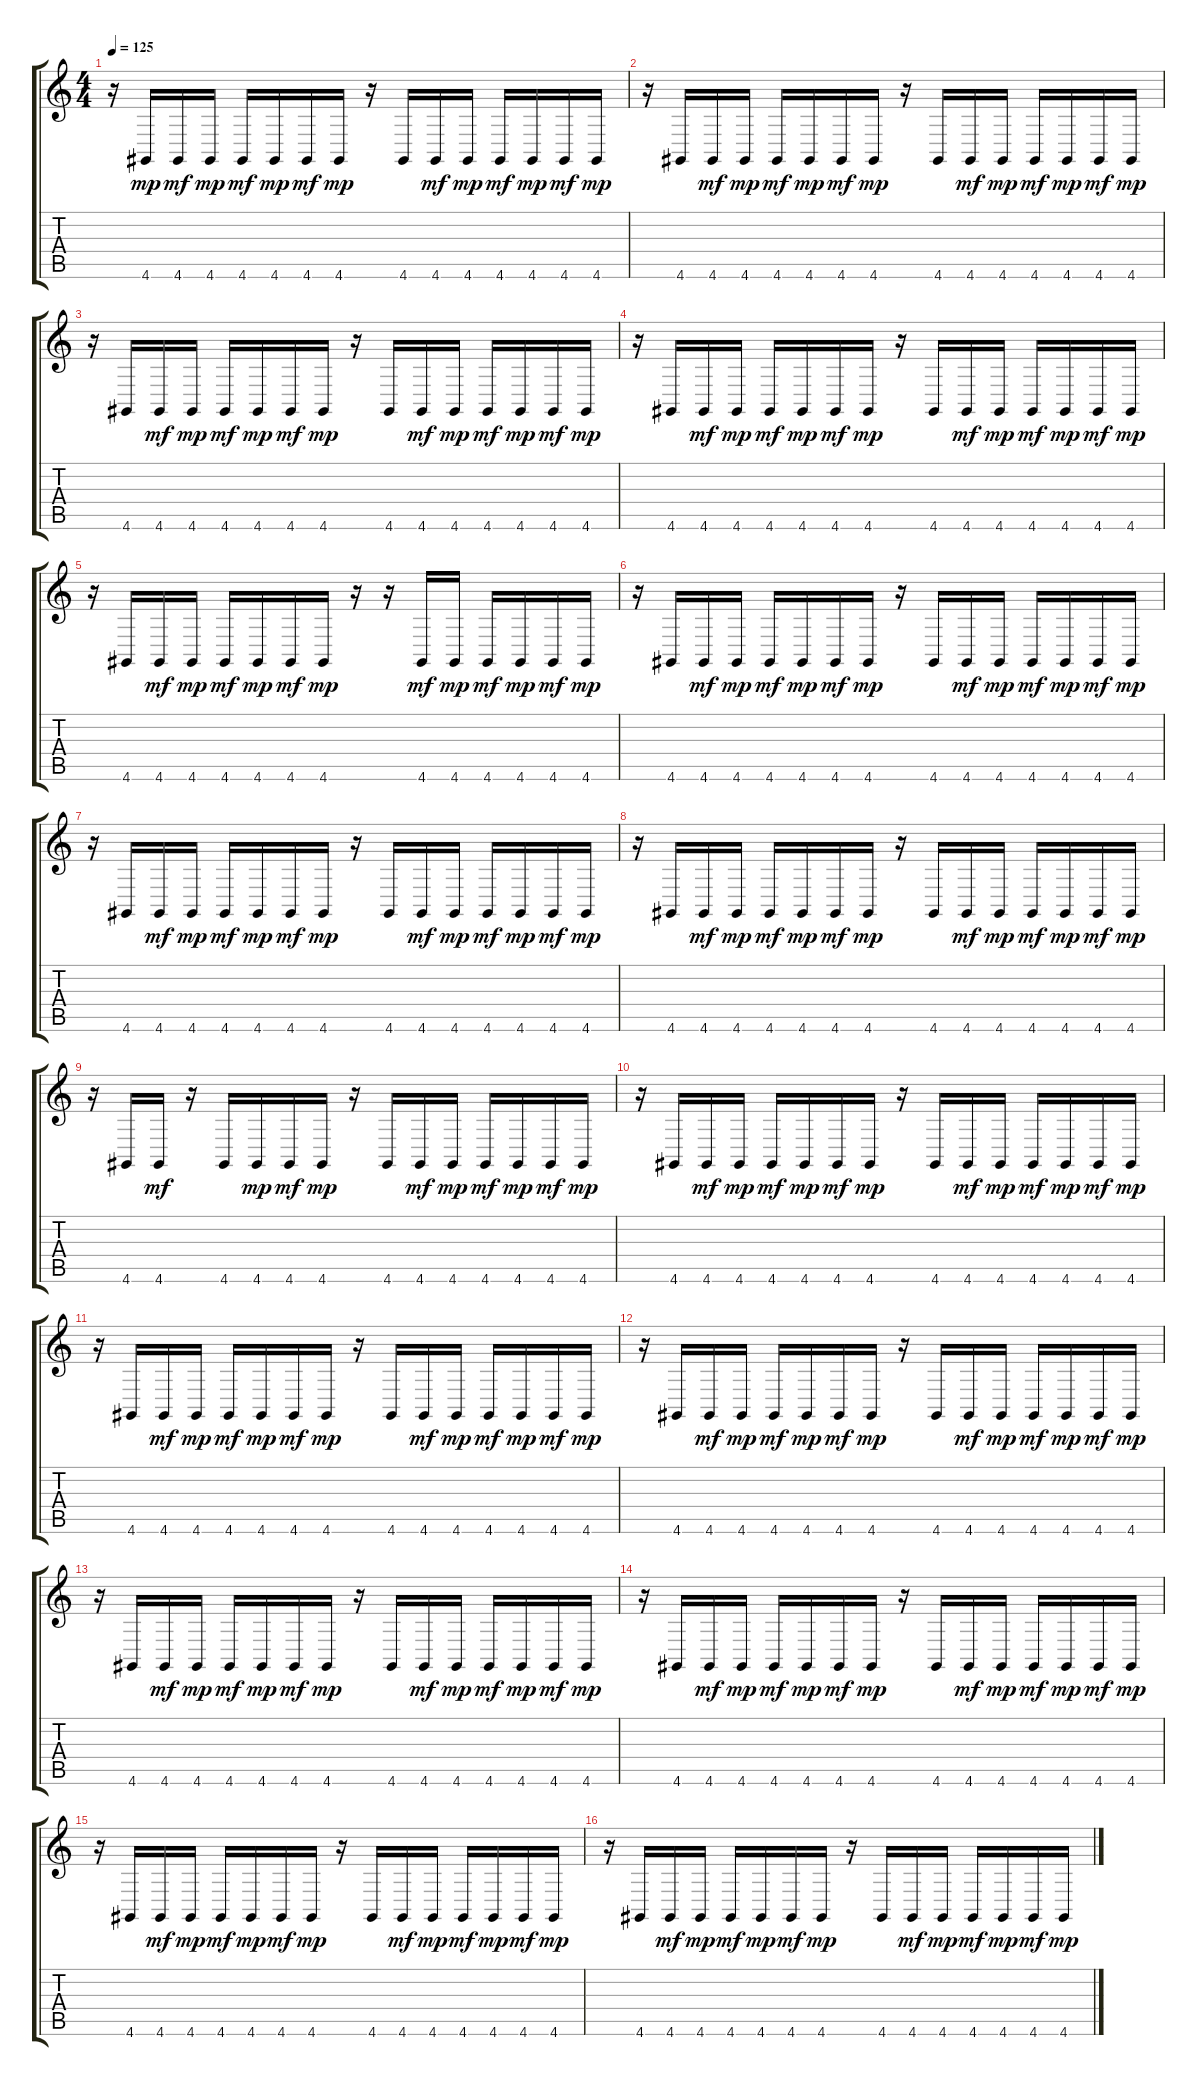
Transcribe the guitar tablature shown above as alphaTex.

\track "" {instrument acousticgrandpiano}
\staff {score tabs}
\tuning (E4 B3 G3 D3 A2 E2) {hide}
\ts (4 4)
\tempo 125
\clef g2
\ks c
r.16{dy mp} 4.6.16 4.6.16{dy mf} 4.6.16{dy mp} 4.6.16{dy mf} 4.6.16{dy mp} 4.6.16{dy mf} 4.6.16{dy mp} r.16 4.6.16 4.6.16{dy mf} 4.6.16{dy mp} 4.6.16{dy mf} 4.6.16{dy mp} 4.6.16{dy mf} 4.6.16{dy mp} |
r.16 4.6.16 4.6.16{dy mf} 4.6.16{dy mp} 4.6.16{dy mf} 4.6.16{dy mp} 4.6.16{dy mf} 4.6.16{dy mp} r.16 4.6.16 4.6.16{dy mf} 4.6.16{dy mp} 4.6.16{dy mf} 4.6.16{dy mp} 4.6.16{dy mf} 4.6.16{dy mp} |
r.16 4.6.16 4.6.16{dy mf} 4.6.16{dy mp} 4.6.16{dy mf} 4.6.16{dy mp} 4.6.16{dy mf} 4.6.16{dy mp} r.16 4.6.16 4.6.16{dy mf} 4.6.16{dy mp} 4.6.16{dy mf} 4.6.16{dy mp} 4.6.16{dy mf} 4.6.16{dy mp} |
r.16 4.6.16 4.6.16{dy mf} 4.6.16{dy mp} 4.6.16{dy mf} 4.6.16{dy mp} 4.6.16{dy mf} 4.6.16{dy mp} r.16 4.6.16 4.6.16{dy mf} 4.6.16{dy mp} 4.6.16{dy mf} 4.6.16{dy mp} 4.6.16{dy mf} 4.6.16{dy mp} |
r.16 4.6.16 4.6.16{dy mf} 4.6.16{dy mp} 4.6.16{dy mf} 4.6.16{dy mp} 4.6.16{dy mf} 4.6.16{dy mp} r.16 r.16 4.6.16{dy mf} 4.6.16{dy mp} 4.6.16{dy mf} 4.6.16{dy mp} 4.6.16{dy mf} 4.6.16{dy mp} |
r.16 4.6.16 4.6.16{dy mf} 4.6.16{dy mp} 4.6.16{dy mf} 4.6.16{dy mp} 4.6.16{dy mf} 4.6.16{dy mp} r.16 4.6.16 4.6.16{dy mf} 4.6.16{dy mp} 4.6.16{dy mf} 4.6.16{dy mp} 4.6.16{dy mf} 4.6.16{dy mp} |
r.16 4.6.16 4.6.16{dy mf} 4.6.16{dy mp} 4.6.16{dy mf} 4.6.16{dy mp} 4.6.16{dy mf} 4.6.16{dy mp} r.16 4.6.16 4.6.16{dy mf} 4.6.16{dy mp} 4.6.16{dy mf} 4.6.16{dy mp} 4.6.16{dy mf} 4.6.16{dy mp} |
r.16 4.6.16 4.6.16{dy mf} 4.6.16{dy mp} 4.6.16{dy mf} 4.6.16{dy mp} 4.6.16{dy mf} 4.6.16{dy mp} r.16 4.6.16 4.6.16{dy mf} 4.6.16{dy mp} 4.6.16{dy mf} 4.6.16{dy mp} 4.6.16{dy mf} 4.6.16{dy mp} |
r.16 4.6.16 4.6.16{dy mf} r.16 4.6.16 4.6.16{dy mp} 4.6.16{dy mf} 4.6.16{dy mp} r.16 4.6.16 4.6.16{dy mf} 4.6.16{dy mp} 4.6.16{dy mf} 4.6.16{dy mp} 4.6.16{dy mf} 4.6.16{dy mp} |
r.16 4.6.16 4.6.16{dy mf} 4.6.16{dy mp} 4.6.16{dy mf} 4.6.16{dy mp} 4.6.16{dy mf} 4.6.16{dy mp} r.16 4.6.16 4.6.16{dy mf} 4.6.16{dy mp} 4.6.16{dy mf} 4.6.16{dy mp} 4.6.16{dy mf} 4.6.16{dy mp} |
r.16 4.6.16 4.6.16{dy mf} 4.6.16{dy mp} 4.6.16{dy mf} 4.6.16{dy mp} 4.6.16{dy mf} 4.6.16{dy mp} r.16 4.6.16 4.6.16{dy mf} 4.6.16{dy mp} 4.6.16{dy mf} 4.6.16{dy mp} 4.6.16{dy mf} 4.6.16{dy mp} |
r.16 4.6.16 4.6.16{dy mf} 4.6.16{dy mp} 4.6.16{dy mf} 4.6.16{dy mp} 4.6.16{dy mf} 4.6.16{dy mp} r.16 4.6.16 4.6.16{dy mf} 4.6.16{dy mp} 4.6.16{dy mf} 4.6.16{dy mp} 4.6.16{dy mf} 4.6.16{dy mp} |
r.16 4.6.16 4.6.16{dy mf} 4.6.16{dy mp} 4.6.16{dy mf} 4.6.16{dy mp} 4.6.16{dy mf} 4.6.16{dy mp} r.16 4.6.16 4.6.16{dy mf} 4.6.16{dy mp} 4.6.16{dy mf} 4.6.16{dy mp} 4.6.16{dy mf} 4.6.16{dy mp} |
r.16 4.6.16 4.6.16{dy mf} 4.6.16{dy mp} 4.6.16{dy mf} 4.6.16{dy mp} 4.6.16{dy mf} 4.6.16{dy mp} r.16 4.6.16 4.6.16{dy mf} 4.6.16{dy mp} 4.6.16{dy mf} 4.6.16{dy mp} 4.6.16{dy mf} 4.6.16{dy mp} |
r.16 4.6.16 4.6.16{dy mf} 4.6.16{dy mp} 4.6.16{dy mf} 4.6.16{dy mp} 4.6.16{dy mf} 4.6.16{dy mp} r.16 4.6.16 4.6.16{dy mf} 4.6.16{dy mp} 4.6.16{dy mf} 4.6.16{dy mp} 4.6.16{dy mf} 4.6.16{dy mp} |
r.16 4.6.16 4.6.16{dy mf} 4.6.16{dy mp} 4.6.16{dy mf} 4.6.16{dy mp} 4.6.16{dy mf} 4.6.16{dy mp} r.16 4.6.16 4.6.16{dy mf} 4.6.16{dy mp} 4.6.16{dy mf} 4.6.16{dy mp} 4.6.16{dy mf} 4.6.16{dy mp}
